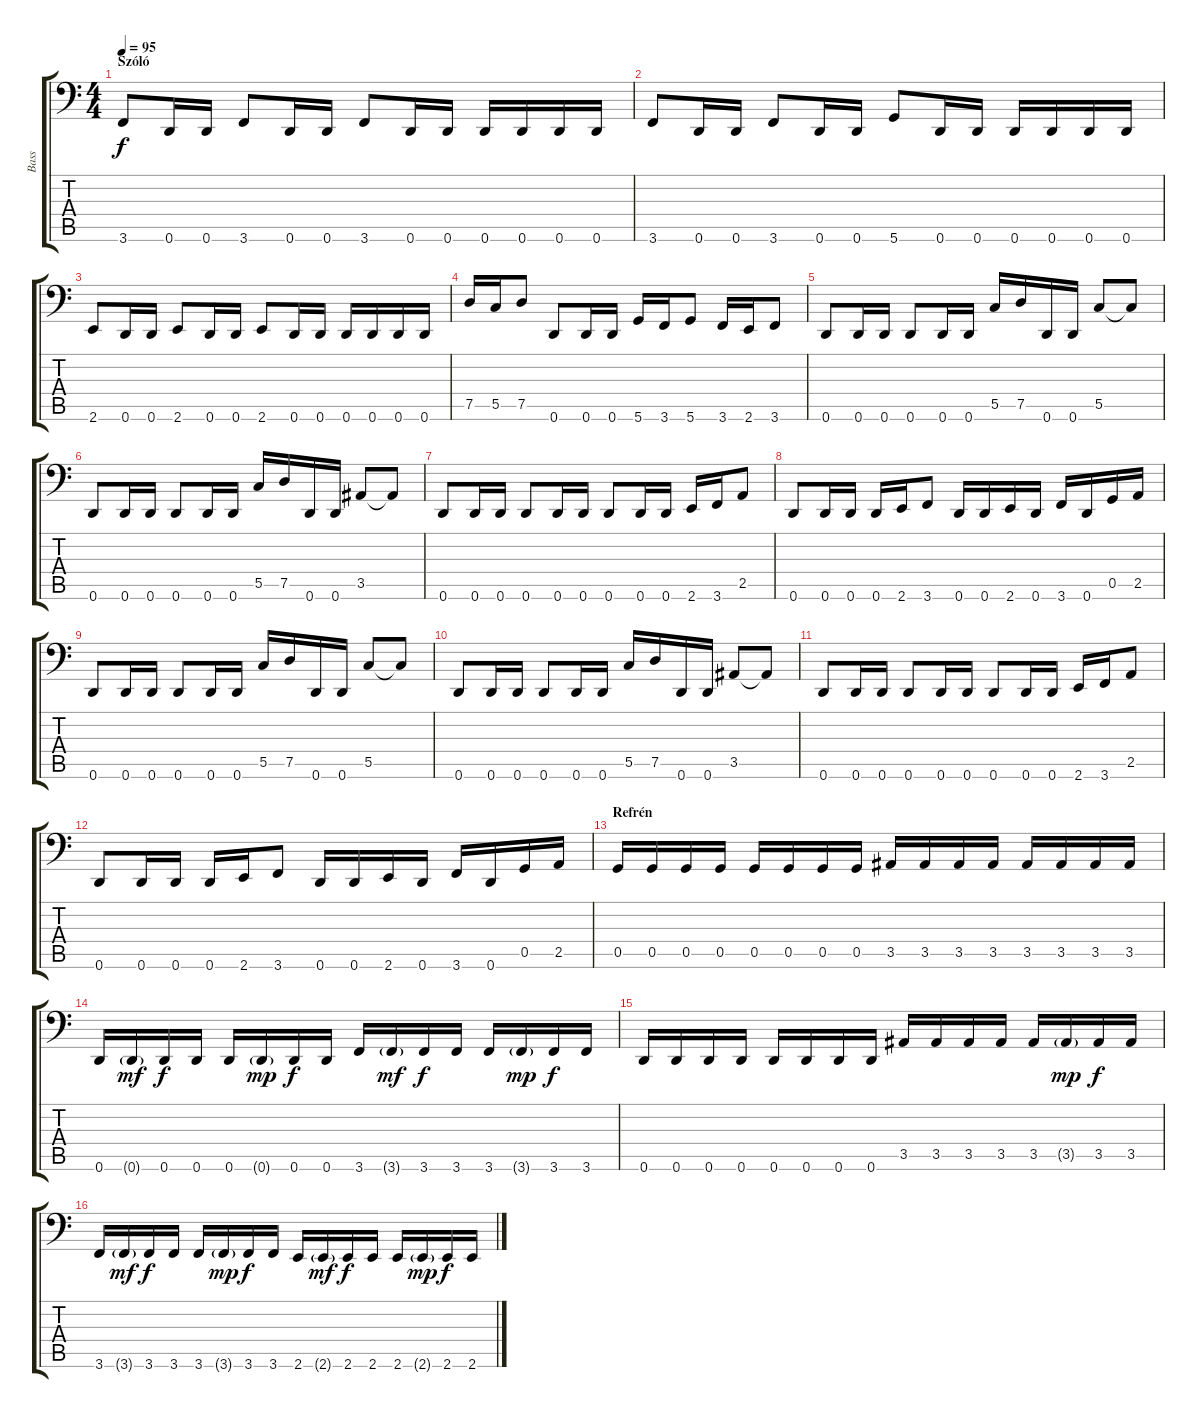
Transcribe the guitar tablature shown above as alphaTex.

\track ("Bass" "Bass") {instrument electricbassfinger}
\staff {score tabs}
\tuning (D3 A2 F2 C2 G1 D1) {hide}
\ts (4 4)
\section ("" "Szóló")
\tempo 95
\clef f4
\ks c
3.6.8{dy f volume 11} 0.6.16 0.6.16 3.6.8 0.6.16 0.6.16 3.6.8 0.6.16 0.6.16 0.6.16 0.6.16 0.6.16 0.6.16 |
3.6.8 0.6.16 0.6.16 3.6.8 0.6.16 0.6.16 5.6.8 0.6.16 0.6.16 0.6.16 0.6.16 0.6.16 0.6.16 |
2.6.8 0.6.16 0.6.16 2.6.8 0.6.16 0.6.16 2.6.8 0.6.16 0.6.16 0.6.16 0.6.16 0.6.16 0.6.16 |
7.5.16 5.5.16 7.5.8 0.6.8 0.6.16 0.6.16 5.6.16 3.6.16 5.6.8 3.6.16 2.6.16 3.6.8 |
0.6.8 0.6.16 0.6.16 0.6.8 0.6.16 0.6.16 5.5.16 7.5.16 0.6.16 0.6.16 5.5.8 5.5{t}.8 |
0.6.8 0.6.16 0.6.16 0.6.8 0.6.16 0.6.16 5.5.16 7.5.16 0.6.16 0.6.16 3.5.8 3.5{t}.8 |
0.6.8 0.6.16 0.6.16 0.6.8 0.6.16 0.6.16 0.6.8 0.6.16 0.6.16 2.6.16 3.6.16 2.5.8 |
0.6.8 0.6.16 0.6.16 0.6.16 2.6.16 3.6.8 0.6.16 0.6.16 2.6.16 0.6.16 3.6.16 0.6.16 0.5.16 2.5.16 |
0.6.8 0.6.16 0.6.16 0.6.8 0.6.16 0.6.16 5.5.16 7.5.16 0.6.16 0.6.16 5.5.8 5.5{t}.8 |
0.6.8 0.6.16 0.6.16 0.6.8 0.6.16 0.6.16 5.5.16 7.5.16 0.6.16 0.6.16 3.5.8 3.5{t}.8 |
0.6.8 0.6.16 0.6.16 0.6.8 0.6.16 0.6.16 0.6.8 0.6.16 0.6.16 2.6.16 3.6.16 2.5.8 |
0.6.8 0.6.16 0.6.16 0.6.16 2.6.16 3.6.8 0.6.16 0.6.16 2.6.16 0.6.16 3.6.16 0.6.16 0.5.16 2.5.16 |
\section ("" "Refrén")
0.5.16{volume 10} 0.5.16 0.5.16 0.5.16 0.5.16 0.5.16 0.5.16 0.5.16 3.5.16 3.5.16 3.5.16 3.5.16 3.5.16 3.5.16 3.5.16 3.5.16 |
0.6.16 0.6{g}.16{dy mf} 0.6.16{dy f} 0.6.16 0.6.16 0.6{g}.16{dy mp} 0.6.16{dy f} 0.6.16 3.6.16 3.6{g}.16{dy mf} 3.6.16{dy f} 3.6.16 3.6.16 3.6{g}.16{dy mp} 3.6.16{dy f} 3.6.16 |
0.6.16 0.6.16 0.6.16 0.6.16 0.6.16 0.6.16 0.6.16 0.6.16 3.5.16 3.5.16 3.5.16 3.5.16 3.5.16 3.5{g}.16{dy mp} 3.5.16{dy f} 3.5.16 |
3.6.16 3.6{g}.16{dy mf} 3.6.16{dy f} 3.6.16 3.6.16 3.6{g}.16{dy mp} 3.6.16{dy f} 3.6.16 2.6.16 2.6{g}.16{dy mf} 2.6.16{dy f} 2.6.16 2.6.16 2.6{g}.16{dy mp} 2.6.16{dy f} 2.6.16
